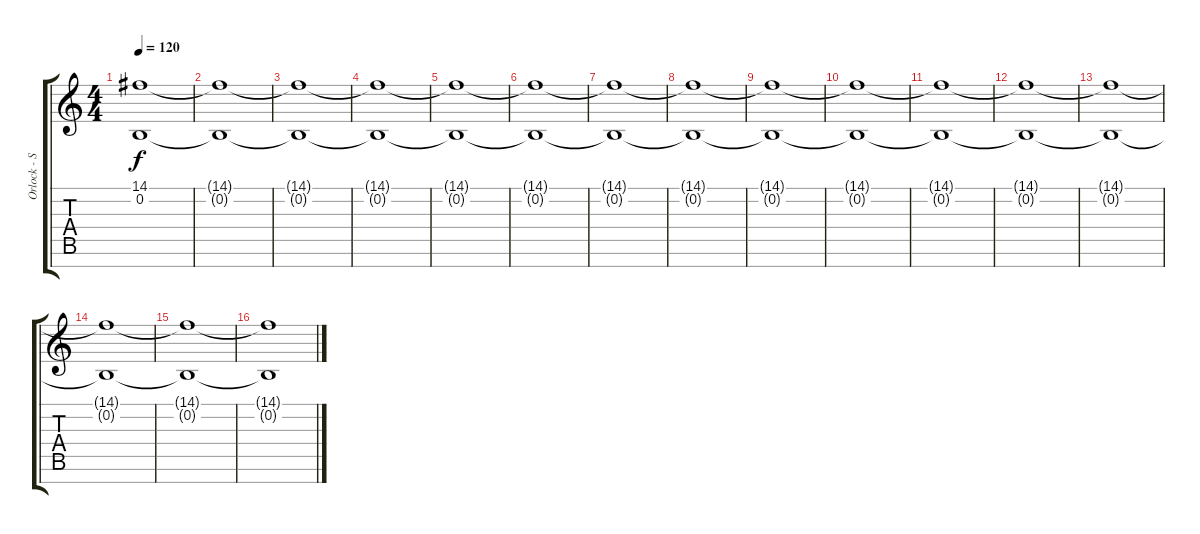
\track ("Orlock - Synth" "Orlock - S") {instrument choiraahs}
\staff {score tabs}
\tuning (E4 B3 G3 D3 A2 E2 B1) {hide}
\ts (4 4)
\tempo 120
\clef g2
\ks c
(14.1{t} 0.2{t}).1{dy f} |
(14.1{t} 0.2{t}).1 |
(14.1{t} 0.2{t}).1 |
(14.1{t} 0.2{t}).1 |
(14.1{t} 0.2{t}).1 |
(14.1{t} 0.2{t}).1 |
(14.1{t} 0.2{t}).1 |
(14.1{t} 0.2{t}).1 |
(14.1{t} 0.2{t}).1 |
(14.1{t} 0.2{t}).1 |
(14.1{t} 0.2{t}).1 |
(14.1{t} 0.2{t}).1 |
(14.1{t} 0.2{t}).1 |
(14.1{t} 0.2{t}).1 |
(14.1{t} 0.2{t}).1 |
(14.1{t} 0.2{t}).1
